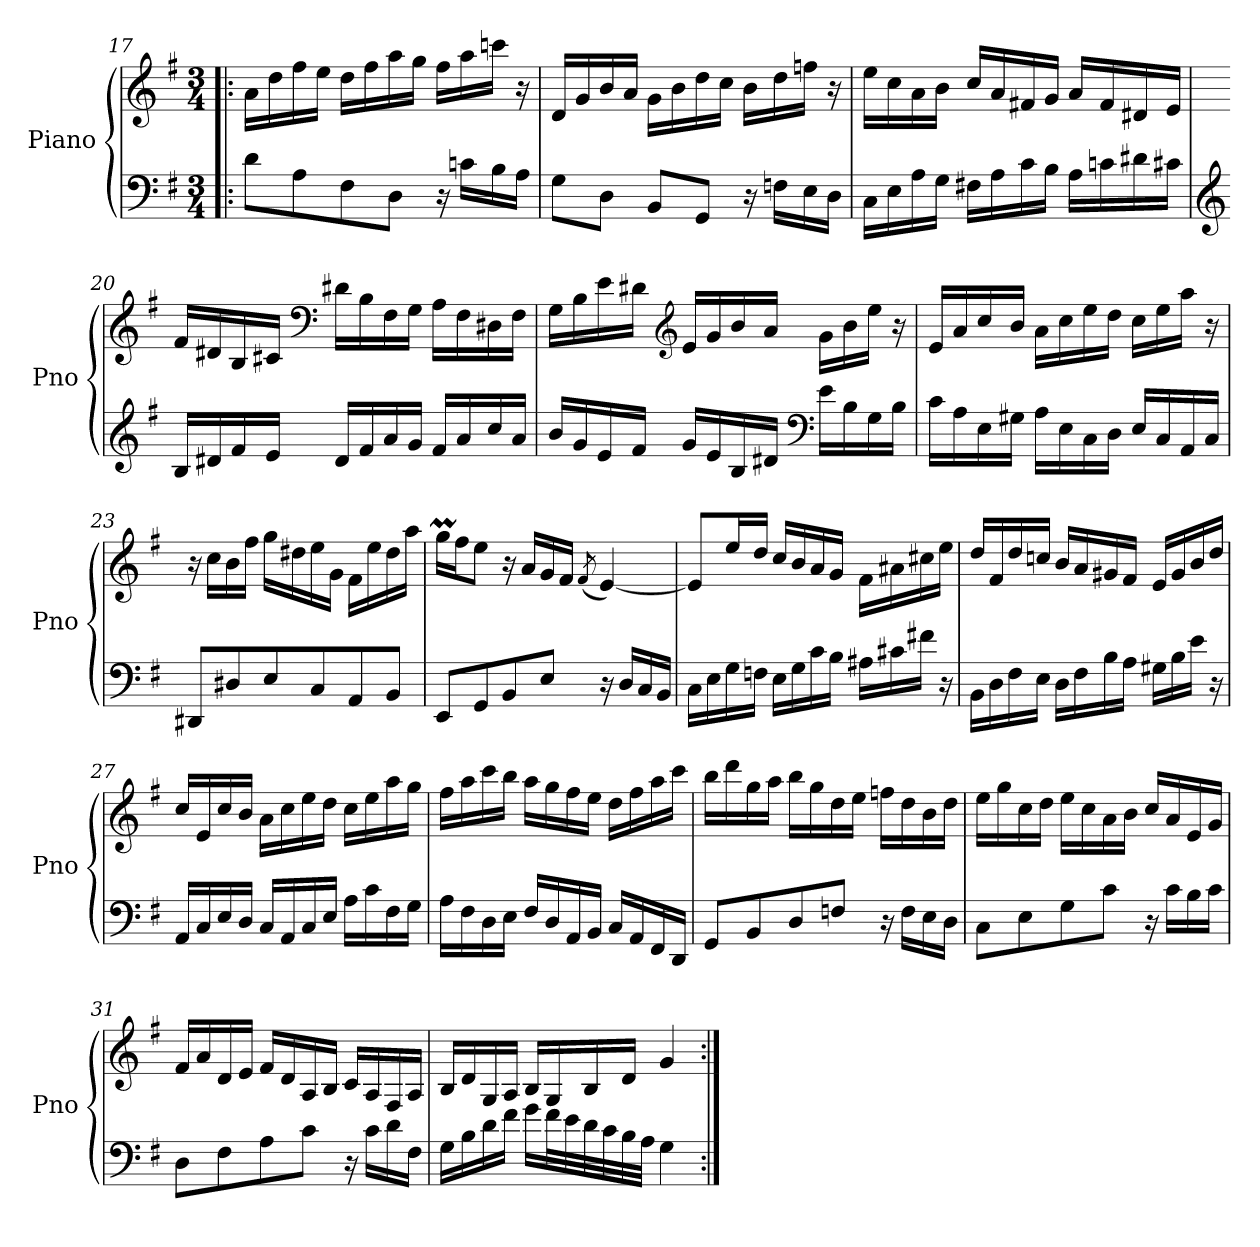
**kern	**kern
*part1	*part1
*staff2	*staff1
*I"Piano	*
*I'Pno	*
!!LO:PB:g=z
*clefF4	*clefG2
*k[f#]	*k[f#]
*M3/4	*M3/4
=17!|:	=17!|:
8d\L	16a\LL
.	16dd\
8A\	16ff#\
.	16ee\JJ
8F#\	16dd\LL
.	16ff#\
8D\J	16aa\
.	16gg\JJ
16r	16ff#\LL
16cn\LL	16aa\
16B\	16cccn\JJ
16A\JJ	16r
=18	=18
8G\L	16d/LL
.	16g/
8D\J	16b/
.	16a/JJ
8BB/L	16g\LL
.	16b\
8GG/J	16dd\
.	16cc\JJ
16r	16b\LL
16Fn\LL	16dd\
16E\	16ffn\JJ
16D\JJ	16r
=19	=19
16C\LL	16ee\LL
16E\	16cc\
16A\	16a\
16G\JJ	16b\JJ
16F#X\LL	16cc/LL
16A\	16a/
16c\	16f#X/
16B\JJ	16g/JJ
16A\LL	16a/LL
16cn\	16f#/
16d#X\	16d#X/
16c#X\JJ	16e/JJ
!!LO:LB:g=z
=20	=20
*clefG2	*
16B/LL	16f#/LL
16d#X/	16d#X/
16f#/	16B/
16e/JJ	16c#X/JJ
*	*clefF4
16d#/LL	16d#X\LL
16f#/	16B\
16a/	16F#\
16g/JJ	16G\JJ
16f#/LL	16A\LL
16a/	16F#\
16cc/	16D#X\
16a/JJ	16F#\JJ
=21	=21
16b/LL	16G\LL
16g/	16B\
16e/	16e\
16f#/JJ	16d#X\JJ
*	*clefG2
16g/LL	16e/LL
16e/	16g/
16B/	16b/
16d#X/JJ	16a/JJ
*clefF4	*
16e\LL	16g\LL
16B\	16b\
16G\	16ee\JJ
16B\JJ	16r
=22	=22
16c\LL	16e/LL
16A\	16a/
16E\	16cc/
16G#X\JJ	16b/JJ
16A\LL	16a\LL
16E\	16cc\
16C\	16ee\
16D\JJ	16dd\JJ
16E/LL	16cc\LL
16C/	16ee\
16AA/	16aa\JJ
16C/JJ	16r
!!LO:LB:g=z
=23	=23
8DD#X/L	16r
.	16cc\LL
8D#X/	16b\
.	16ff#\JJ
8E/	16gg\LL
.	16dd#X\
8C/	16ee\
.	16g\JJ
8AA/	16f#\LL
.	16ee\
8BB/J	16dd#\
.	16aa\JJ
=24	=24
8EE/L	16ggM\LL
.	16ff#\J
8GG/	8ee\J
8BB/	16r
.	16a/LL
8E/J	16g/
.	16f#/JJ
.	(<8qf#/
16r	[4e/)
16D/LL	.
16C/	.
16BB/JJ	.
=25	=25
16C\LL	8e/L]
16E\	.
16G\	16ee/L
16Fn\JJ	16dd/JJ
16E\LL	16cc/LL
16G\	16b/
16c\	16a/
16B\JJ	16g/JJ
16A#X\LL	16f#\LL
16c#X\	16a#X\
16f#X\JJ	16cc#X\
16r	16ee\JJ
!!LO:LB:g=z
=26	=26
16BB\LL	16dd/LL
16D\	16f#/
16F#\	16dd/
16E\JJ	16ccn/JJ
16D\LL	16b/LL
16F#\	16a/
16B\	16g#X/
16A\JJ	16f#/JJ
16G#X\LL	16e/LL
16B\	16g#/
16e\JJ	16b/
16r	16dd/JJ
=27	=27
16AA/LL	16cc/LL
16C/	16e/
16E/	16cc/
16D/JJ	16b/JJ
16C/LL	16a\LL
16AA/	16cc\
16C/	16ee\
16E/JJ	16dd\JJ
16A\LL	16cc\LL
16c\	16ee\
16F#\	16aa\
16G\JJ	16gg\JJ
=28	=28
16A\LL	16ff#\LL
16F#\	16aa\
16D\	16ccc\
16E\JJ	16bb\JJ
16F#/LL	16aa\LL
16D/	16gg\
16AA/	16ff#\
16BB/JJ	16ee\JJ
16C/LL	16dd\LL
16AA/	16ff#\
16FF#/	16aa\
16DD/JJ	16ccc\JJ
!!LO:LB:g=z
=29	=29
8GG/L	16bb\LL
.	16ddd\
8BB/	16gg\
.	16aa\JJ
8D/	16bb\LL
.	16gg\
8Fn/J	16dd\
.	16ee\JJ
16r	16ffn\LL
16F\LL	16dd\
16E\	16b\
16D\JJ	16dd\JJ
=30	=30
8C\L	16ee\LL
.	16gg\
8E\	16cc\
.	16dd\JJ
8G\	16ee\LL
.	16cc\
8c\J	16a\
.	16b\JJ
16r	16cc/LL
16c\LL	16a/
16B\	16e/
16c\JJ	16g/JJ
=31	=31
8D\L	16f#/LL
.	16a/
8F#\	16d/
.	16e/JJ
8A\	16f#/LL
.	16d/
8c\J	16A/
.	16B/JJ
16r	16c/LL
16c\LL	16A/
16d\	16F#/
16F#\JJ	16A/JJ
=32	=32
16G\LL	16B/LL
16B\	16d/
16d\	16G/
16f#\JJ	16A/JJ
16g\LL	16B/LL
32f#\L	16G/
32e\	.
32d\	16B/
32c\	.
32B\	16d/JJ
32A\JJJ	.
4G\	4g/
=:|!	=:|!
*-	*-
